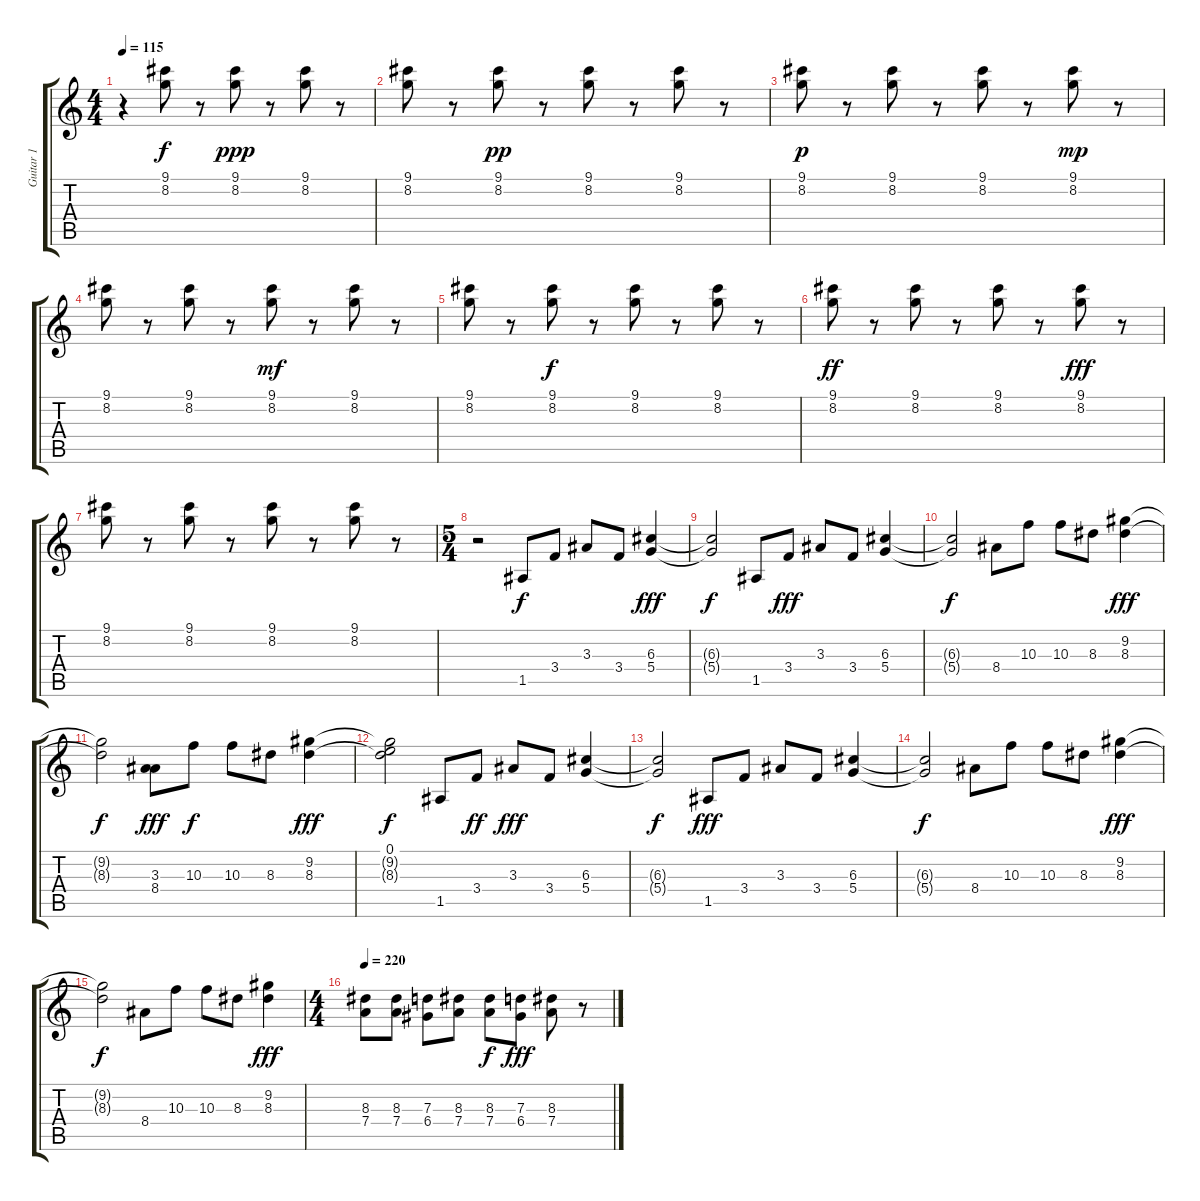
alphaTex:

\track ("Guitar 1" "Guitar 1") {instrument distortionguitar}
\staff {score tabs}
\tuning (E4 B3 G3 D3 A2 E2) {hide}
\ts (4 4)
\tempo 115
\clef g2
\ks c
r.4{dy f instrument distortionguitar} (9.1 8.2).8 r.8 (9.1 8.2).8{dy ppp} r.8 (9.1 8.2).8 r.8 |
(9.1 8.2).8 r.8 (9.1 8.2).8{dy pp} r.8 (9.1 8.2).8 r.8 (9.1 8.2).8 r.8 |
(9.1 8.2).8{dy p} r.8 (9.1 8.2).8 r.8 (9.1 8.2).8 r.8 (9.1 8.2).8{dy mp} r.8 |
(9.1 8.2).8 r.8 (9.1 8.2).8 r.8 (9.1 8.2).8{dy mf} r.8 (9.1 8.2).8 r.8 |
(9.1 8.2).8 r.8 (9.1 8.2).8{dy f} r.8 (9.1 8.2).8 r.8 (9.1 8.2).8 r.8 |
(9.1 8.2).8{dy ff} r.8 (9.1 8.2).8 r.8 (9.1 8.2).8 r.8 (9.1 8.2).8{dy fff} r.8 |
(9.1 8.2).8 r.8 (9.1 8.2).8 r.8 (9.1 8.2).8 r.8 (9.1 8.2).8 r.8 |
\ts (5 4)
r.2 1.5.8{dy f} 3.4.8 3.3.8 3.4.8 (6.3 5.4).4{dy fff} |
(6.3{t} 5.4{t}).2{dy f} 1.5.8 3.4.8{dy fff} 3.3.8 3.4.8 (6.3 5.4).4 |
(6.3{t} 5.4{t}).2{dy f} 8.4.8 10.3.8 10.3.8 8.3.8 (9.2 8.3).4{dy fff} |
(9.2{t} 8.3{t}).2{dy f} (3.3 8.4).8{dy fff} 10.3.8{dy f} 10.3.8 8.3.8 (9.2 8.3).4{dy fff} |
(0.1 9.2{t} 8.3{t}).2{dy f} 1.5.8 3.4.8{dy ff} 3.3.8{dy fff} 3.4.8 (6.3 5.4).4 |
(6.3{t} 5.4{t}).2{dy f} 1.5.8{dy fff} 3.4.8 3.3.8 3.4.8 (6.3 5.4).4 |
(6.3{t} 5.4{t}).2{dy f} 8.4.8 10.3.8 10.3.8 8.3.8 (9.2 8.3).4{dy fff} |
(9.2{t} 8.3{t}).2{dy f} 8.4.8 10.3.8 10.3.8 8.3.8 (9.2 8.3).4{dy fff} |
\ts (4 4)
\tempo 220
(8.3 7.4).8 (8.3 7.4).8 (7.3 6.4).8 (8.3 7.4).8 (8.3 7.4).8{dy f} (7.3 6.4).8{dy fff} (8.3 7.4).8 r.8
